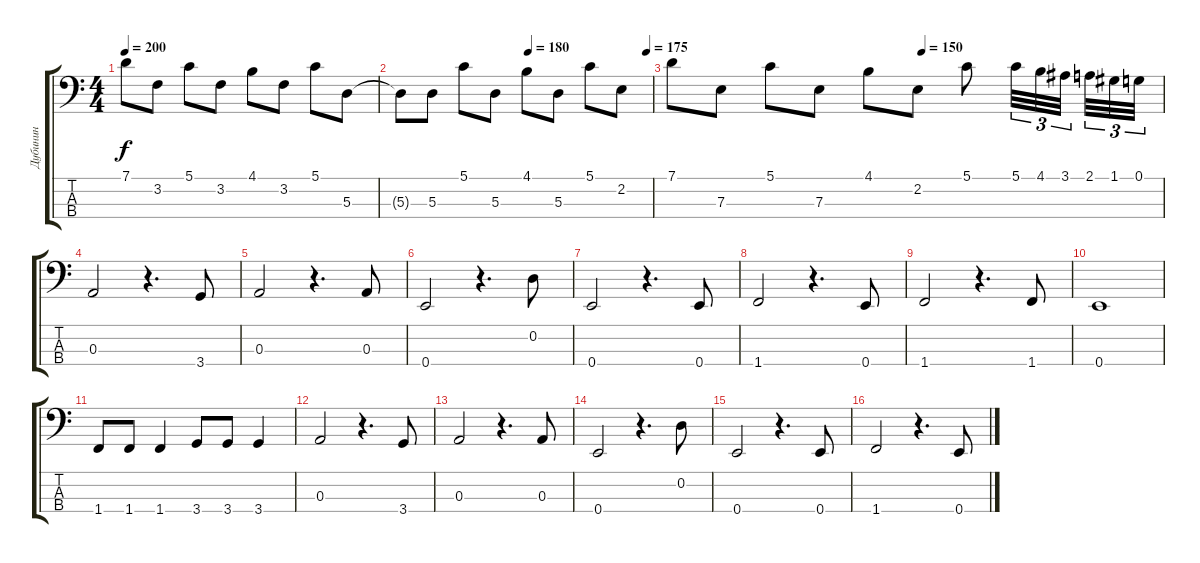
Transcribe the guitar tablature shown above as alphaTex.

\track ("Дубинин" "Дубинин") {instrument electricbassfinger}
\staff {score tabs}
\tuning (G2 D2 A1 E1) {hide}
\ts (4 4)
\tempo 200
\clef f4
\ks c
7.1.8{dy f} 3.2.8 5.1.8 3.2.8 4.1.8 3.2.8 5.1.8 5.3.8 |
\tempo (180 0.5104166666666666)
\tempo (175 0.9791666666666666)
5.3{t}.8 5.3.8 5.1.8 5.3.8 4.1.8 5.3.8 5.1.8 2.2.8 |
\tempo (150 0.5104166666666666)
7.1.8 7.3.8 5.1.8 7.3.8 4.1.8 2.2.8 5.1.8 5.1.32{tu (3 2)} 4.1.32{tu (3 2)} 3.1.32{tu (3 2)} 2.1.32{tu (3 2)} 1.1.32{tu (3 2)} 0.1.32{tu (3 2)} |
0.3.2 r.4{d} 3.4.8 |
0.3.2 r.4{d} 0.3.8 |
0.4.2 r.4{d} 0.2.8 |
0.4.2 r.4{d} 0.4.8 |
1.4.2 r.4{d} 0.4.8 |
1.4.2 r.4{d} 1.4.8 |
0.4.1 |
1.4.8 1.4.8 1.4.4 3.4.8 3.4.8 3.4.4 |
0.3.2 r.4{d} 3.4.8 |
0.3.2 r.4{d} 0.3.8 |
0.4.2 r.4{d} 0.2.8 |
0.4.2 r.4{d} 0.4.8 |
1.4.2 r.4{d} 0.4.8
